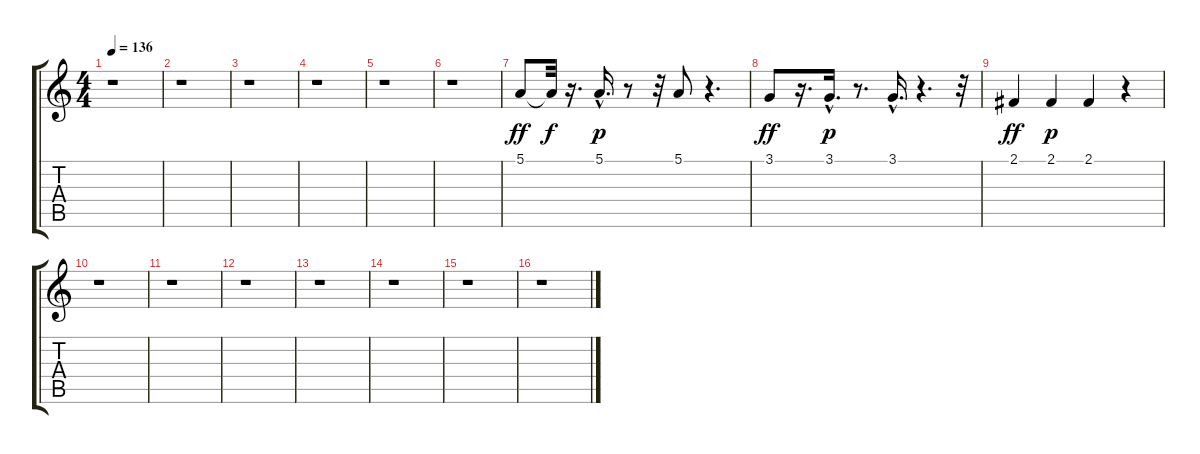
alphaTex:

\track "" {instrument xylophone}
\staff {score tabs}
\tuning (E4 B3 G3 D3 A2 E2) {hide}
\ts (4 4)
\tempo 136
\clef g2
\ks c
r.1{dy p} |
r.1 |
r.1 |
r.1 |
r.1 |
r.1 |
5.1.8{dy ff} 5.1{t}.32{dy f} r.16{d} 5.1{hac}.16{d dy p} r.8 r.32 5.1.8 r.4{d} |
3.1.8{dy ff} r.16{d} 3.1{hac}.16{d dy p} r.8{d} 3.1{hac}.16{d} r.4{d} r.32 |
2.1.4{dy ff} 2.1.4{dy p} 2.1.4 r.4 |
r.1 |
r.1 |
r.1 |
r.1 |
r.1 |
r.1 |
r.1
